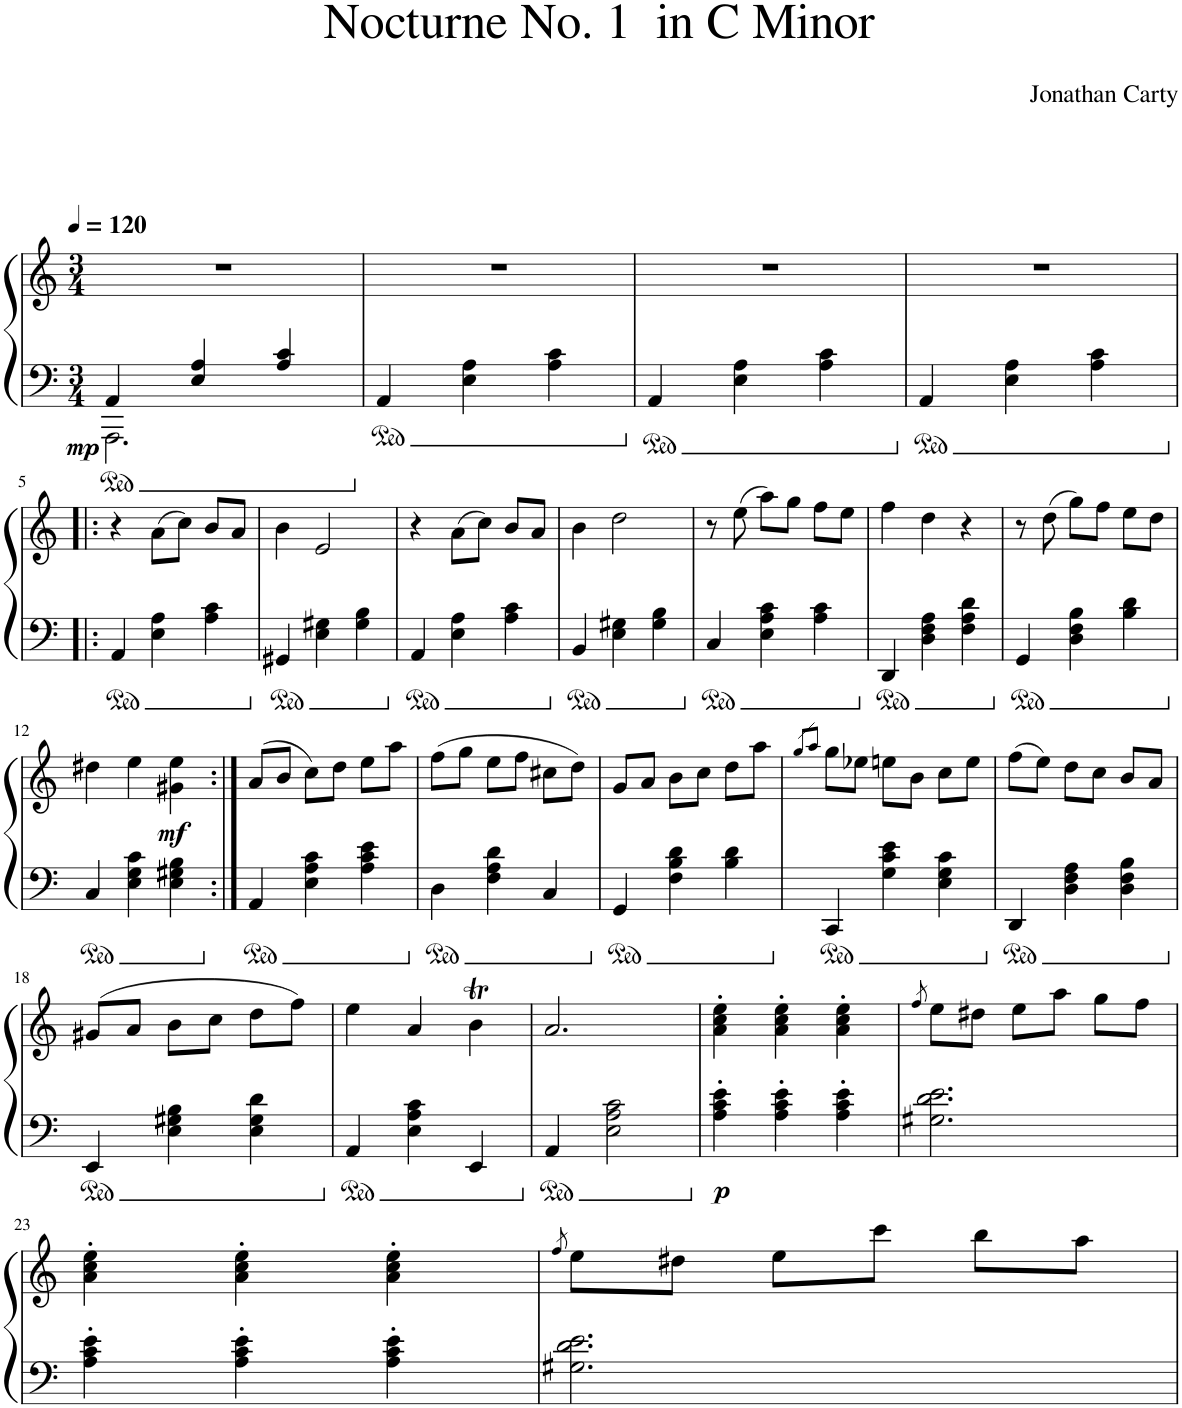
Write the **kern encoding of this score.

**kern	**kern	**dynam
*part1	*part1	*part1
*staff2	*staff1	*staff1/2
*I"Piano	*	*
*I'Pno.	*	*
*clefF4	*clefG2	*
*k[]	*k[]	*
*M3/4	*M3/4	*
*MM120	*MM120	*
=1	=1	=1
*^	*	*
!	!	!	!LO:DY:b=2
4AA/	2.AAA\	2.r	mp
4E/ 4A/	.	.	.
4A/ 4c/	.	.	.
*v	*v	*	*
=2	=2	=2
4AA/	2.r	.
4E\ 4A\	.	.
4A\ 4c\	.	.
=3	=3	=3
4AA/	2.r	.
4E\ 4A\	.	.
4A\ 4c\	.	.
=4	=4	=4
4AA/	2.r	.
4E\ 4A\	.	.
4A\ 4c\	.	.
!!LO:LB:g=z
=5!|:	=5!|:	=5!|:
4AA/	4r	.
4E\ 4A\	(8a\L	.
.	8cc\J)	.
4A\ 4c\	8b/L	.
.	8a/J	.
=6	=6	=6
4GG#X/	4b\	.
4E\ 4G#X\	2e/	.
4G#\ 4B\	.	.
=7	=7	=7
4AA/	4r	.
4E\ 4A\	(8a\L	.
.	8cc\J)	.
4A\ 4c\	8b/L	.
.	8a/J	.
=8	=8	=8
4BB/	4b\	.
4E\ 4G#X\	2dd\	.
4G#\ 4B\	.	.
=9	=9	=9
4C/	8r	.
.	(8ee\	.
4E\ 4A\ 4c\	8aa\L)	.
.	8gg\J	.
4A\ 4c\	8ff\L	.
.	8ee\J	.
=10	=10	=10
4DD/	4ff\	.
4D\ 4F\ 4A\	4dd\	.
4F\ 4A\ 4d\	4r	.
=11	=11	=11
4GG/	8r	.
.	(8dd\	.
4D\ 4F\ 4B\	8gg\L)	.
.	8ff\J	.
4B\ 4d\	8ee\L	.
.	8dd\J	.
!!LO:LB:g=z
=12	=12	=12
4C/	4dd#X\	.
4E\ 4G\ 4c\	4ee\	.
!	!	!LO:DY:b
4E\ 4G#X\ 4B\	4g#X\ 4ee\	mf
=13:|!	=13:|!	=13:|!
4AA/	(8a/L	.
.	8b/J	.
4E\ 4A\ 4c\	8cc\L)	.
.	8dd\J	.
4A\ 4c\ 4e\	8ee\L	.
.	8aa\J	.
=14	=14	=14
4D\	(8ff\L	.
.	8gg\J	.
4F\ 4A\ 4d\	8ee\L	.
.	8ff\J	.
4C/	8cc#X\L	.
.	8dd\J)	.
=15	=15	=15
4GG/	8g/L	.
.	8a/J	.
4F\ 4B\ 4d\	8b\L	.
.	8cc\J	.
4B\ 4d\	8dd\L	.
.	8aa\J	.
=16	=16	=16
.	8qgg/L	.
.	8qaa/J	.
4CC/	8gg\L	.
.	8ee-X\J	.
4G\ 4c\ 4e\	8een\L	.
.	8b\J	.
4E\ 4G\ 4c\	8cc\L	.
.	8ee\J	.
=17	=17	=17
4DD/	(8ff\L	.
.	8ee\J)	.
4D\ 4F\ 4A\	8dd\L	.
.	8cc\J	.
4D\ 4F\ 4B\	8b/L	.
.	8a/J	.
!!LO:LB:g=z
=18	=18	=18
4EE/	(8g#X/L	.
.	8a/J	.
4E\ 4G#X\ 4B\	8b\L	.
.	8cc\J	.
4E\ 4G#\ 4d\	8dd\L	.
.	8ff\J)	.
=19	=19	=19
4AA/	4ee\	.
4E\ 4A\ 4c\	4a/	.
4EE/	4bt\	.
=20	=20	=20
4AA/	2.a/	.
2E\ 2A\ 2c\	.	.
=21	=21	=21
!	!	!LO:DY:b=2
4A\' 4c\' 4e\'	4a\' 4cc\' 4ee\'	p
4A\' 4c\' 4e\'	4a\' 4cc\' 4ee\'	.
4A\' 4c\' 4e\'	4a\' 4cc\' 4ee\'	.
=22	=22	=22
.	8qff/	.
2.G#X\ 2.d\ 2.e\	8ee\L	.
.	8dd#X\J	.
.	8ee\L	.
.	8aa\J	.
.	8gg\L	.
.	8ff\J	.
!!LO:LB:g=z
=23	=23	=23
4A\' 4c\' 4e\'	4a\' 4cc\' 4ee\'	.
4A\' 4c\' 4e\'	4a\' 4cc\' 4ee\'	.
4A\' 4c\' 4e\'	4a\' 4cc\' 4ee\'	.
=24	=24	=24
.	8qff/	.
2.G#X\ 2.d\ 2.e\	8ee\L	.
.	8dd#X\J	.
.	8ee\L	.
.	8ccc\J	.
.	8bb\L	.
.	8aa\J	.
=	=	=
*-	*-	*-
